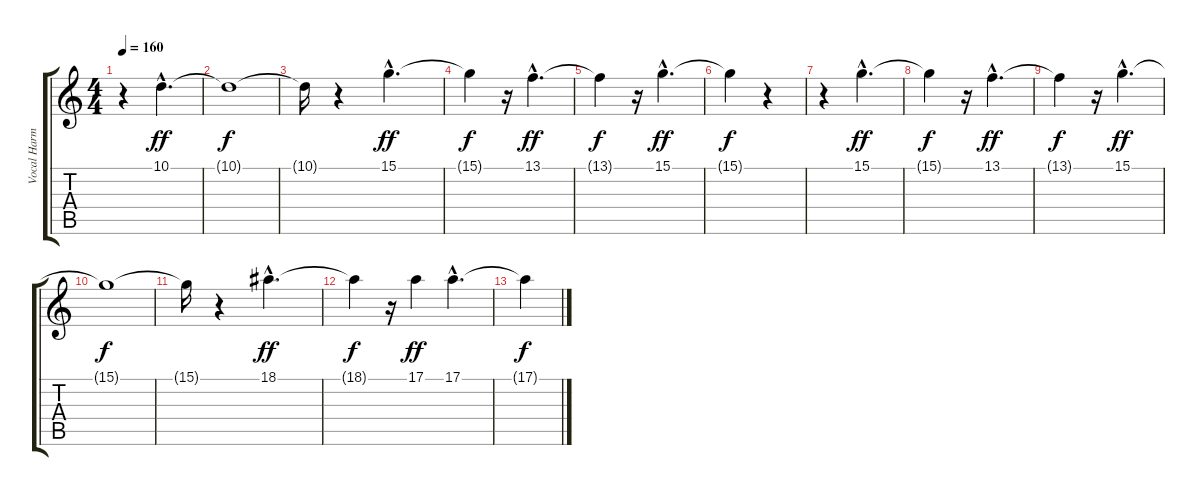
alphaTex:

\track ("Vocal Harmony" "Vocal Harm") {instrument voiceoohs}
\staff {score tabs}
\tuning (E4 B3 G3 D3 A2 E2) {hide}
\ts (4 4)
\tempo 160
\clef g2
\ks c
r.4{dy f} 10.1{hac}.4{d dy ff} |
10.1{t}.1{dy f} |
10.1{t}.16 r.4 15.1{hac}.4{d dy ff} |
15.1{t}.4{dy f} r.16 13.1{hac}.4{d dy ff} |
13.1{t}.4{dy f} r.16 15.1{hac}.4{d dy ff} |
15.1{t}.4{dy f} r.4 |
r.4 15.1{hac}.4{d dy ff} |
15.1{t}.4{dy f} r.16 13.1{hac}.4{d dy ff} |
13.1{t}.4{dy f} r.16 15.1{hac}.4{d dy ff} |
15.1{t}.1{dy f} |
15.1{t}.16 r.4 18.1{hac}.4{d dy ff} |
18.1{t}.4{dy f} r.16 17.1.4{dy ff} 17.1{hac}.4{d} |
17.1{t}.4{dy f}
